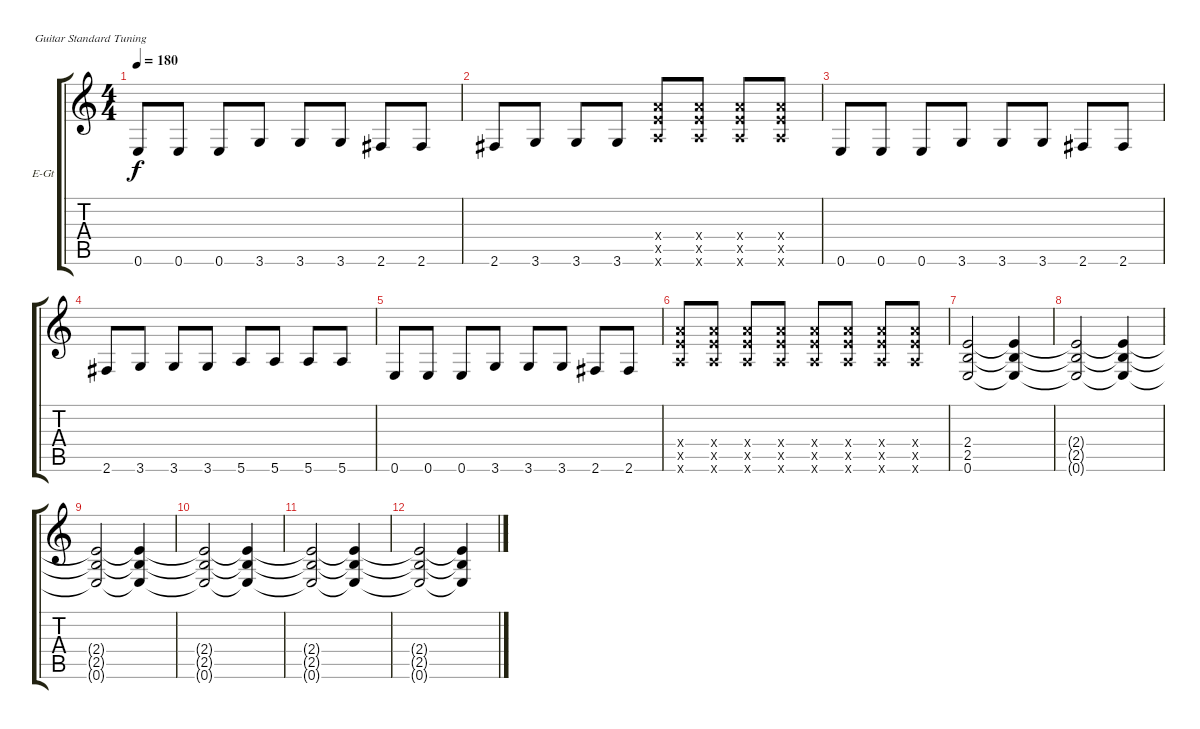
\defaultSystemsLayout 4
\bracketExtendMode groupsimilarinstruments
\firstSystemTrackNameOrientation horizontal
\otherSystemsTrackNameOrientation horizontal
\track ("Tom Thacker" "E-Gt") {instrument distortionguitar}
\staff {score tabs}
\tuning (E4 B3 G3 D3 A2 E2)
\ts (4 4)
\tempo 180
\clef g2
\ks c
0.6.8{dy f} 0.6.8 0.6.8 3.6.8 3.6.8 3.6.8 2.6.8 2.6.8 |
2.6.8 3.6.8 3.6.8 3.6.8 (7.4{x} 7.5{x} 5.6{x}).8 (7.4{x} 7.5{x} 5.6{x}).8 (7.4{x} 7.5{x} 5.6{x}).8 (7.4{x} 7.5{x} 5.6{x}).8 |
0.6.8 0.6.8 0.6.8 3.6.8 3.6.8 3.6.8 2.6.8 2.6.8 |
2.6.8 3.6.8 3.6.8 3.6.8 5.6.8 5.6.8 5.6.8 5.6.8 |
0.6.8 0.6.8 0.6.8 3.6.8 3.6.8 3.6.8 2.6.8 2.6.8 |
(7.4{x} 7.5{x} 5.6{x}).8 (7.4{x} 7.5{x} 5.6{x}).8 (7.4{x} 7.5{x} 5.6{x}).8 (7.4{x} 7.5{x} 5.6{x}).8 (7.4{x} 7.5{x} 5.6{x}).8 (7.4{x} 7.5{x} 5.6{x}).8 (7.4{x} 7.5{x} 5.6{x}).8 (7.4{x} 7.5{x} 5.6{x}).8 |
(2.4 2.5 0.6).2 (2.4{t} 2.5{t} 0.6{t}).4 |
(2.4{t} 2.5{t} 0.6{t}).2 (2.4{t} 2.5{t} 0.6{t}).4 |
(2.4{t} 2.5{t} 0.6{t}).2 (2.4{t} 2.5{t} 0.6{t}).4 |
(2.4{t} 2.5{t} 0.6{t}).2 (2.4{t} 2.5{t} 0.6{t}).4 |
(2.4{t} 2.5{t} 0.6{t}).2 (2.4{t} 2.5{t} 0.6{t}).4 |
(2.4{t} 2.5{t} 0.6{t}).2 (2.4{t} 2.5{t} 0.6{t}).4
